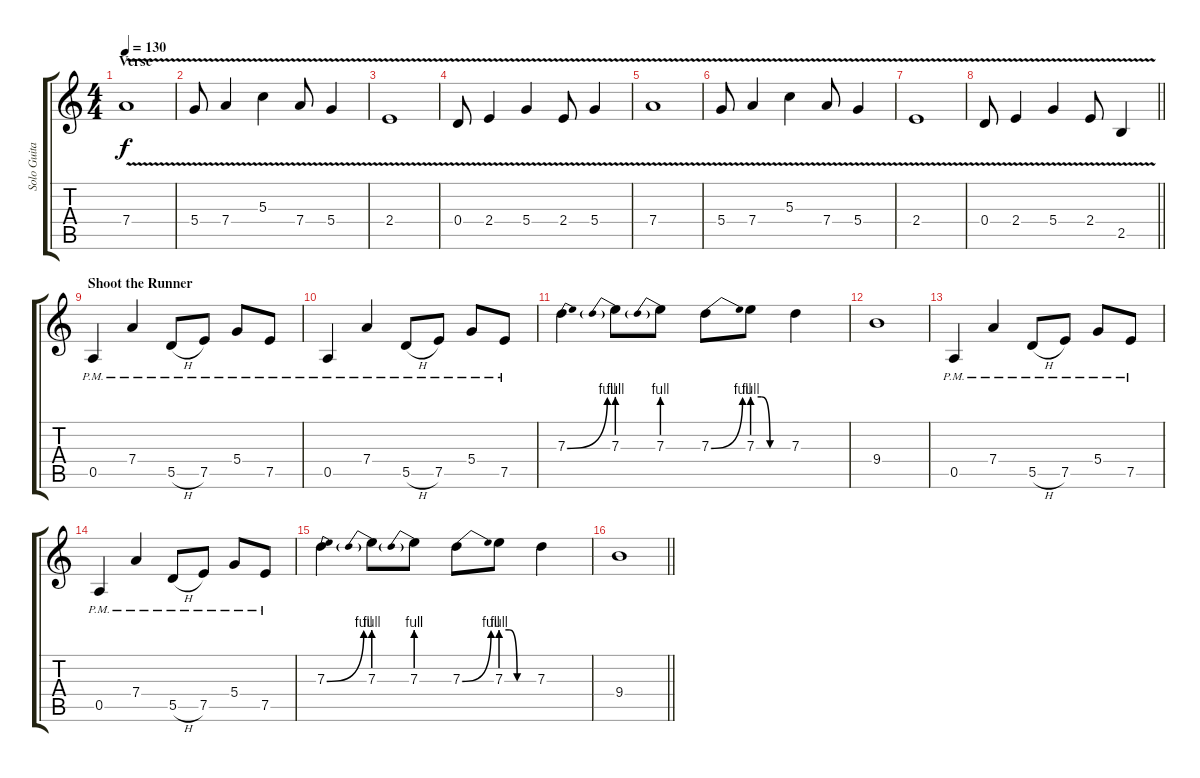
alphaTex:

\track ("Solo Guitar" "Solo Guita") {instrument overdrivenguitar}
\staff {score tabs}
\tuning (E4 B3 G3 D3 A2 E2) {hide}
\ts (4 4)
\section ("" "Verse")
\tempo 130
\clef g2
\ks c
7.4{v}.1{dy f} |
5.4{v}.8 7.4{v}.4 5.3{v}.4 7.4{v}.8 5.4{v}.4 |
2.4{v}.1 |
0.4{v}.8 2.4{v}.4 5.4{v}.4 2.4{v}.8 5.4{v}.4 |
7.4{v}.1 |
5.4{v}.8 7.4{v}.4 5.3{v}.4 7.4{v}.8 5.4{v}.4 |
2.4{v}.1 |
\barLineRight lightlight
0.4{v}.8 2.4{v}.4 5.4{v}.4 2.4{v}.8 2.5{v}.4 |
\section ("" "Shoot the Runner")
0.5{pm}.4 7.4{pm}.4 5.5{h pm}.8 7.5{pm}.8 5.4{pm}.8 7.5{pm}.8 |
0.5{pm}.4 7.4{pm}.4 5.5{h pm}.8 7.5{pm}.8 5.4{pm}.8 7.5{pm}.8 |
7.3{be (bend 0 0 60 4)}.4 7.3{be (prebend 0 4 60 4)}.8 7.3{be (prebend 0 4 60 4)}.8 7.3{be (bend 0 0 60 4)}.8 7.3{be (custom 0 4 15 4 30 0 60 0)}.8 7.3.4 |
9.4.1 |
0.5{pm}.4 7.4{pm}.4 5.5{h pm}.8 7.5{pm}.8 5.4{pm}.8 7.5{pm}.8 |
0.5{pm}.4 7.4{pm}.4 5.5{h pm}.8 7.5{pm}.8 5.4{pm}.8 7.5{pm}.8 |
7.3{be (bend 0 0 60 4)}.4 7.3{be (prebend 0 4 60 4)}.8 7.3{be (prebend 0 4 60 4)}.8 7.3{be (bend 0 0 60 4)}.8 7.3{be (custom 0 4 15 4 30 0 60 0)}.8 7.3.4 |
\barLineRight lightlight
9.4.1
